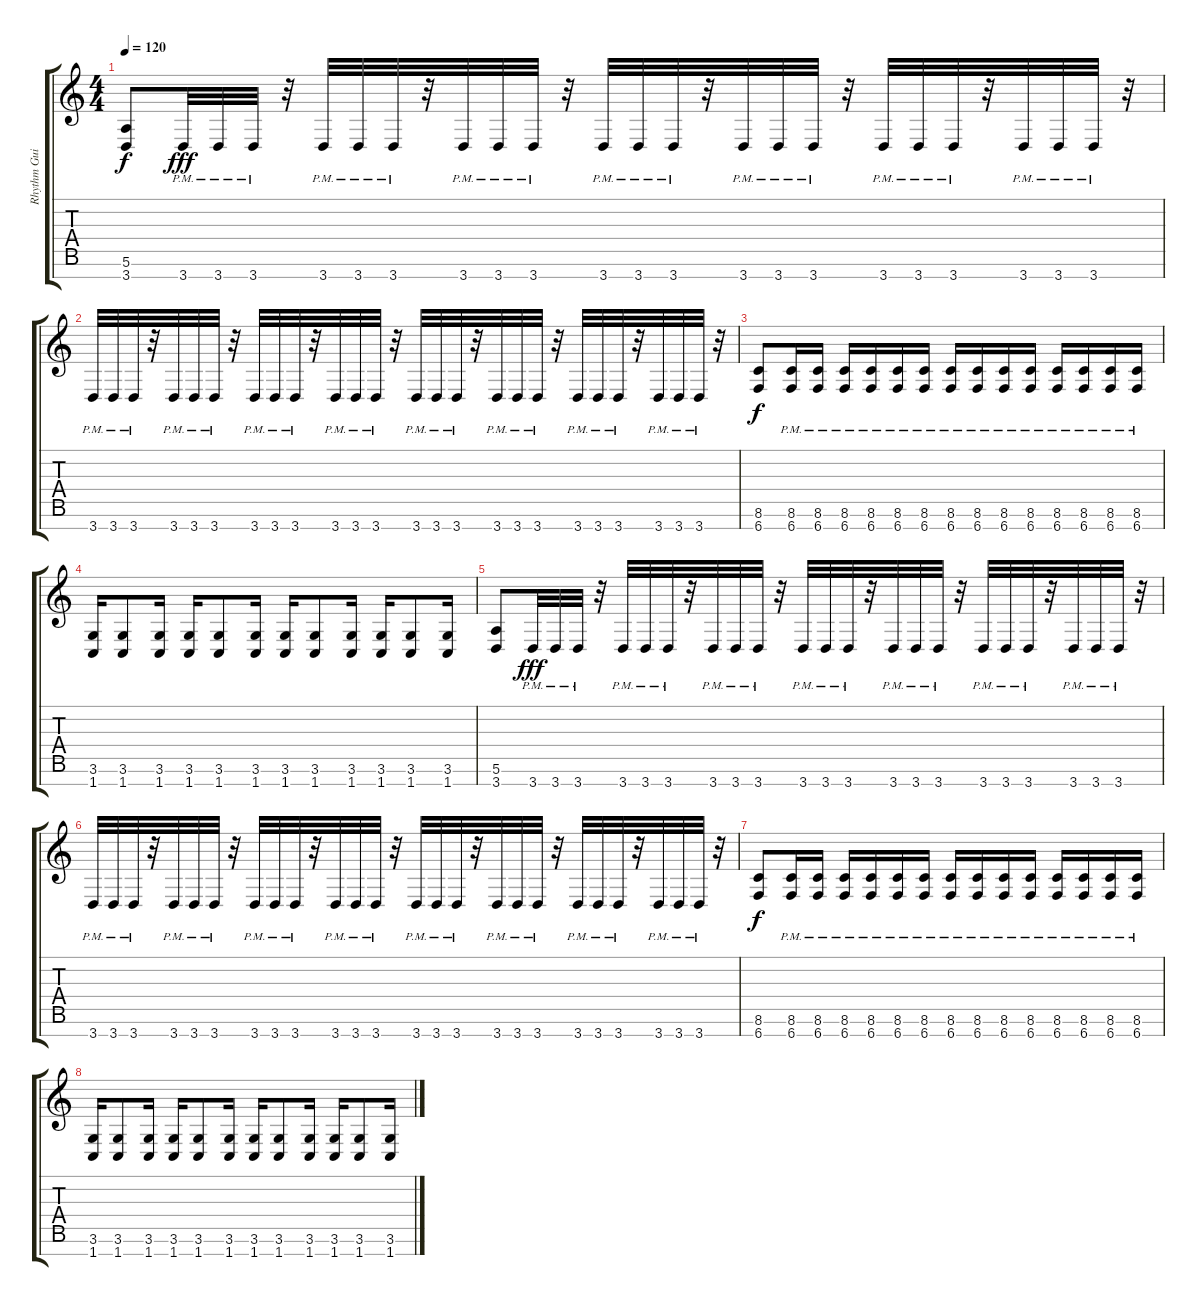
\track ("Rhythm Guitar 1" "Rhythm Gui") {instrument distortionguitar}
\staff {score tabs}
\tuning (E4 B3 G3 D3 A2 E2 B1) {hide}
\ts (4 4)
\tempo 120
\clef g2
\ks c
(5.6 3.7).8{dy f} 3.7{pm}.32{dy fff} 3.7{pm}.32 3.7{pm}.32 r.32 3.7{pm}.32 3.7{pm}.32 3.7{pm}.32 r.32 3.7{pm}.32 3.7{pm}.32 3.7{pm}.32 r.32 3.7{pm}.32 3.7{pm}.32 3.7{pm}.32 r.32 3.7{pm}.32 3.7{pm}.32 3.7{pm}.32 r.32 3.7{pm}.32 3.7{pm}.32 3.7{pm}.32 r.32 3.7{pm}.32 3.7{pm}.32 3.7{pm}.32 r.32 |
3.7{pm}.32 3.7{pm}.32 3.7{pm}.32 r.32 3.7{pm}.32 3.7{pm}.32 3.7{pm}.32 r.32 3.7{pm}.32 3.7{pm}.32 3.7{pm}.32 r.32 3.7{pm}.32 3.7{pm}.32 3.7{pm}.32 r.32 3.7{pm}.32 3.7{pm}.32 3.7{pm}.32 r.32 3.7{pm}.32 3.7{pm}.32 3.7{pm}.32 r.32 3.7{pm}.32 3.7{pm}.32 3.7{pm}.32 r.32 3.7{pm}.32 3.7{pm}.32 3.7{pm}.32 r.32 |
(8.6 6.7).8{dy f} (8.6{pm} 6.7{pm}).16 (8.6{pm} 6.7{pm}).16 (8.6{pm} 6.7{pm}).16 (8.6{pm} 6.7{pm}).16 (8.6{pm} 6.7{pm}).16 (8.6{pm} 6.7{pm}).16 (8.6{pm} 6.7{pm}).16 (8.6{pm} 6.7{pm}).16 (8.6{pm} 6.7{pm}).16 (8.6{pm} 6.7{pm}).16 (8.6{pm} 6.7{pm}).16 (8.6{pm} 6.7{pm}).16 (8.6{pm} 6.7{pm}).16 (8.6{pm} 6.7{pm}).16 |
(3.6 1.7).16 (3.6 1.7).8 (3.6 1.7).16 (3.6 1.7).16 (3.6 1.7).8 (3.6 1.7).16 (3.6 1.7).16 (3.6 1.7).8 (3.6 1.7).16 (3.6 1.7).16 (3.6 1.7).8 (3.6 1.7).16 |
(5.6 3.7).8 3.7{pm}.32{dy fff} 3.7{pm}.32 3.7{pm}.32 r.32 3.7{pm}.32 3.7{pm}.32 3.7{pm}.32 r.32 3.7{pm}.32 3.7{pm}.32 3.7{pm}.32 r.32 3.7{pm}.32 3.7{pm}.32 3.7{pm}.32 r.32 3.7{pm}.32 3.7{pm}.32 3.7{pm}.32 r.32 3.7{pm}.32 3.7{pm}.32 3.7{pm}.32 r.32 3.7{pm}.32 3.7{pm}.32 3.7{pm}.32 r.32 |
3.7{pm}.32 3.7{pm}.32 3.7{pm}.32 r.32 3.7{pm}.32 3.7{pm}.32 3.7{pm}.32 r.32 3.7{pm}.32 3.7{pm}.32 3.7{pm}.32 r.32 3.7{pm}.32 3.7{pm}.32 3.7{pm}.32 r.32 3.7{pm}.32 3.7{pm}.32 3.7{pm}.32 r.32 3.7{pm}.32 3.7{pm}.32 3.7{pm}.32 r.32 3.7{pm}.32 3.7{pm}.32 3.7{pm}.32 r.32 3.7{pm}.32 3.7{pm}.32 3.7{pm}.32 r.32 |
(8.6 6.7).8{dy f} (8.6{pm} 6.7{pm}).16 (8.6{pm} 6.7{pm}).16 (8.6{pm} 6.7{pm}).16 (8.6{pm} 6.7{pm}).16 (8.6{pm} 6.7{pm}).16 (8.6{pm} 6.7{pm}).16 (8.6{pm} 6.7{pm}).16 (8.6{pm} 6.7{pm}).16 (8.6{pm} 6.7{pm}).16 (8.6{pm} 6.7{pm}).16 (8.6{pm} 6.7{pm}).16 (8.6{pm} 6.7{pm}).16 (8.6{pm} 6.7{pm}).16 (8.6{pm} 6.7{pm}).16 |
(3.6 1.7).16 (3.6 1.7).8 (3.6 1.7).16 (3.6 1.7).16 (3.6 1.7).8 (3.6 1.7).16 (3.6 1.7).16 (3.6 1.7).8 (3.6 1.7).16 (3.6 1.7).16 (3.6 1.7).8 (3.6 1.7).16
